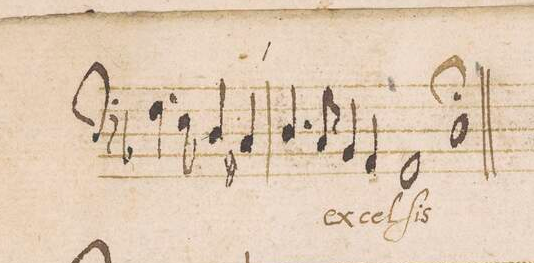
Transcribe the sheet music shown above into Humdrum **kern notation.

**kern	**text
*I"BASVS	*
*clefF4	*
*k[b-]	*
*met(C|)	*
*M2/1	*
4.F\	-cel-
8E\	.
4D/	.
4C#X/,	.
4.D/	.
8C/	.
4BB-/	.
4AA/	.
=30-	=30-
1GG	.
1D;	-ſis
==	==
*-	*-
